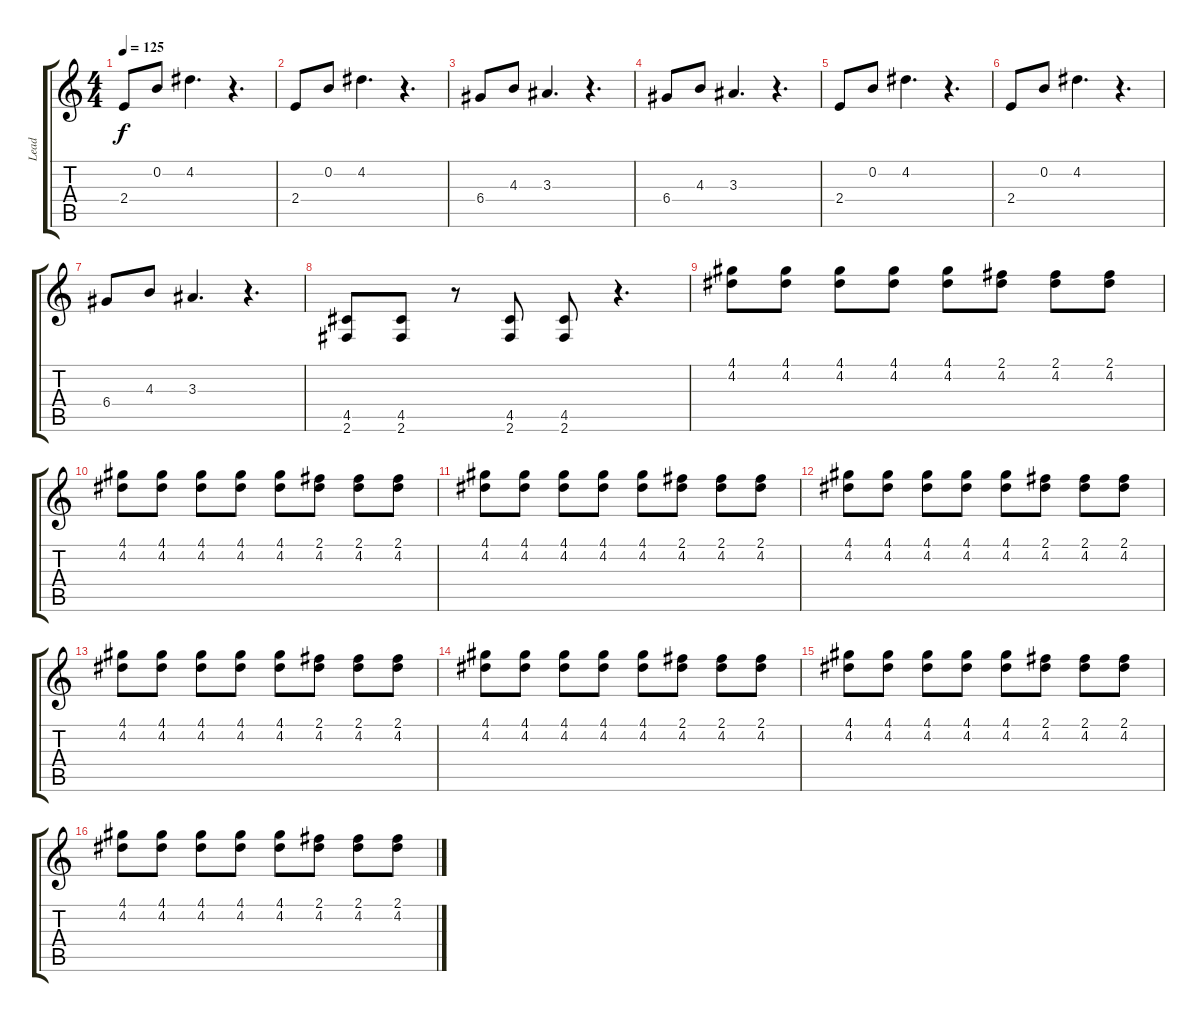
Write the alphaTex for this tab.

\track ("Lead" "Lead") {instrument overdrivenguitar}
\staff {score tabs}
\tuning (E4 B3 G3 D3 A2 E2) {hide}
\ts (4 4)
\tempo 125
\clef g2
\ks c
2.4.8{dy f} 0.2.8 4.2.4{d} r.4{d} |
2.4.8 0.2.8 4.2.4{d} r.4{d} |
6.4.8 4.3.8 3.3.4{d} r.4{d} |
6.4.8 4.3.8 3.3.4{d} r.4{d} |
2.4.8 0.2.8 4.2.4{d} r.4{d} |
2.4.8 0.2.8 4.2.4{d} r.4{d} |
6.4.8 4.3.8 3.3.4{d} r.4{d} |
(4.5 2.6).8 (4.5 2.6).8 r.8 (4.5 2.6).8 (4.5 2.6).8 r.4{d} |
(4.1 4.2).8 (4.1 4.2).8 (4.1 4.2).8 (4.1 4.2).8 (4.1 4.2).8 (2.1 4.2).8 (2.1 4.2).8 (2.1 4.2).8 |
(4.1 4.2).8 (4.1 4.2).8 (4.1 4.2).8 (4.1 4.2).8 (4.1 4.2).8 (2.1 4.2).8 (2.1 4.2).8 (2.1 4.2).8 |
(4.1 4.2).8 (4.1 4.2).8 (4.1 4.2).8 (4.1 4.2).8 (4.1 4.2).8 (2.1 4.2).8 (2.1 4.2).8 (2.1 4.2).8 |
(4.1 4.2).8 (4.1 4.2).8 (4.1 4.2).8 (4.1 4.2).8 (4.1 4.2).8 (2.1 4.2).8 (2.1 4.2).8 (2.1 4.2).8 |
(4.1 4.2).8 (4.1 4.2).8 (4.1 4.2).8 (4.1 4.2).8 (4.1 4.2).8 (2.1 4.2).8 (2.1 4.2).8 (2.1 4.2).8 |
(4.1 4.2).8 (4.1 4.2).8 (4.1 4.2).8 (4.1 4.2).8 (4.1 4.2).8 (2.1 4.2).8 (2.1 4.2).8 (2.1 4.2).8 |
(4.1 4.2).8 (4.1 4.2).8 (4.1 4.2).8 (4.1 4.2).8 (4.1 4.2).8 (2.1 4.2).8 (2.1 4.2).8 (2.1 4.2).8 |
(4.1 4.2).8 (4.1 4.2).8 (4.1 4.2).8 (4.1 4.2).8 (4.1 4.2).8 (2.1 4.2).8 (2.1 4.2).8 (2.1 4.2).8
